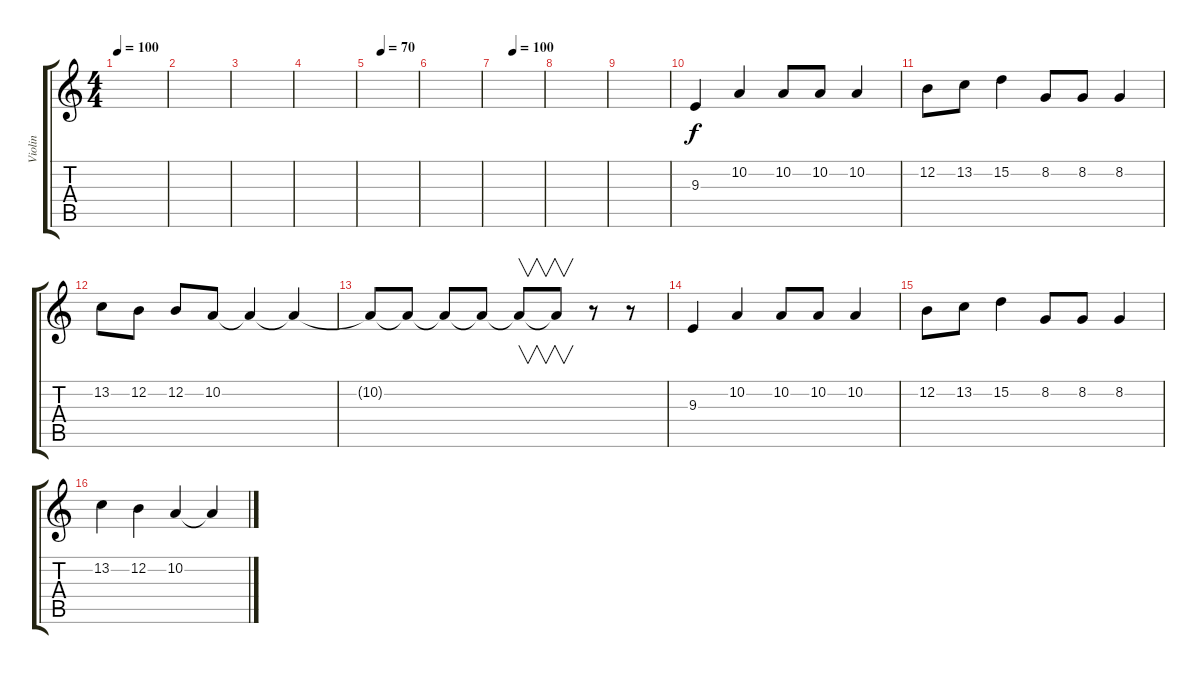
\track ("Violin" "Violin") {instrument violin}
\staff {score tabs}
\tuning (E4 B3 G3 D3 A2 E2) {hide}
\ts (4 4)
\tempo 100
\clef g2
\ks c
|
|
|
|
\tempo (70 0.25)
|
|
\tempo (100 0.375)
|
|
|
9.3.4 10.2.4 10.2.8 10.2.8 10.2.4 |
12.2.8 13.2.8 15.2.4 8.2.8 8.2.8 8.2.4 |
13.2.8 12.2.8 12.2.8 10.2.8 10.2{t}.4 10.2{t}.4 |
10.2{t}.8 10.2{t}.8 10.2{t}.8 10.2{t}.8 10.2{t}.8{v} 10.2{t}.8{v} r.8 r.8 |
9.3.4 10.2.4 10.2.8 10.2.8 10.2.4 |
12.2.8 13.2.8 15.2.4 8.2.8 8.2.8 8.2.4 |
13.2.4 12.2.4 10.2.4 10.2{t}.4
